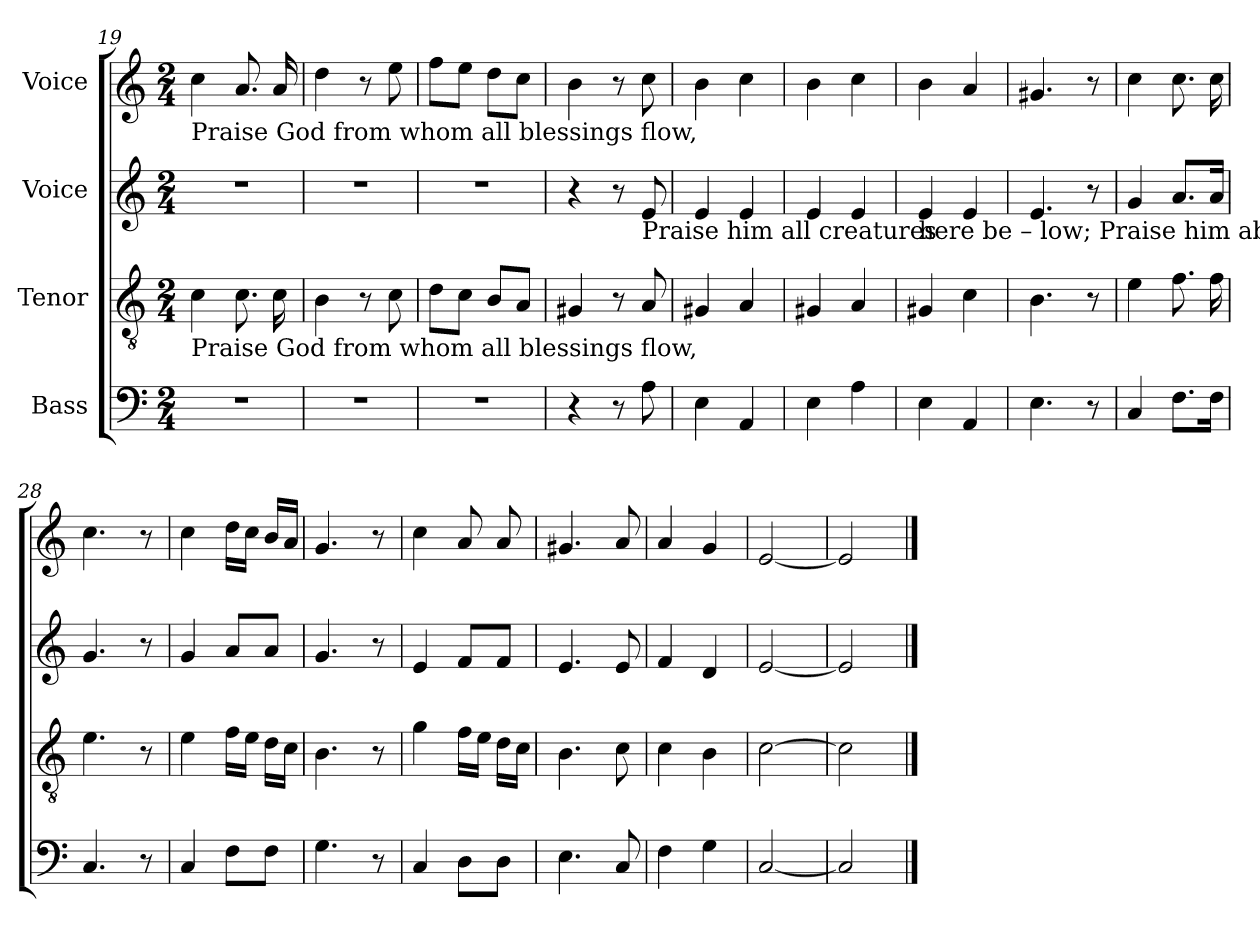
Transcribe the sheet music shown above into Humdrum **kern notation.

**kern	**kern	**kern	**kern
*part4	*part3	*part2	*part1
*staff4	*staff3	*staff2	*staff1
*I"Bass	*I"Tenor	*I"Voice	*I"Voice
*clefF4	*clefGv2	*clefG2	*clefG2
*k[]	*k[]	*k[]	*k[]
*M2/4	*M2/4	*M2/4	*M2/4
=19	=19	=19	=19
!	!	!	!LO:TX:b:t=Praise God from whom all blessings flow,
!	!LO:TX:b:t=Praise God from whom all blessings flow,	!	!
2r	4c\	2r	4cc\
.	8.c\	.	8.a/
.	16c\	.	16a/
=20	=20	=20	=20
2r	4B\	2r	4dd\
.	8r	.	8r
.	8c\	.	8ee\
=21	=21	=21	=21
2r	8d\L	2r	8ff\L
.	8c\J	.	8ee\J
.	8B/L	.	8dd\L
.	8A/J	.	8cc\J
=22	=22	=22	=22
4r	4G#X/	4r	4b\
8r	8r	8r	8r
!	!	!LO:TX:b:t=Praise him all creatures	!
8A\	8A/	8e/	8cc\
=23	=23	=23	=23
4E\	4G#X/	4e/	4b\
4AA/	4A/	4e/	4cc\
=24	=24	=24	=24
4E\	4G#X/	4e/	4b\
4A\	4A/	4e/	4cc\
!!LO:LB:g=z
=25	=25	=25	=25
!	!	!LO:TX:b:t=here be – low;   Praise him above,      ye   heavenly    host,     Praise Father,    Son  and   Ho–ly   Ghost,	!
4E\	4G#X/	4e/	4b\
4AA/	4c\	4e/	4a/
=26	=26	=26	=26
4.E\	4.B\	4.e/	4.g#X/
8r	8r	8r	8r
=27	=27	=27	=27
4C/	4e\	4g/	4cc\
8.F\L	8.f\	8.a/L	8.cc\
16F\Jk	16f\	16a/Jk	16cc\
=28	=28	=28	=28
4.C/	4.e\	4.g/	4.cc\
8r	8r	8r	8r
=29	=29	=29	=29
4C/	4e\	4g/	4cc\
8F\L	16f\LL	8a/L	16dd\LL
.	16e\JJ	.	16cc\JJ
8F\J	16d\LL	8a/J	16b/LL
.	16c\JJ	.	16a/JJ
=30	=30	=30	=30
4.G\	4.B\	4.g/	4.g/
8r	8r	8r	8r
=31	=31	=31	=31
4C/	4g\	4e/	4cc\
8D\L	16f\LL	8f/L	8a/
.	16e\JJ	.	.
8D\J	16d\LL	8f/J	8a/
.	16c\JJ	.	.
=32	=32	=32	=32
4.E\	4.B\	4.e/	4.g#X/
8C/	8c\	8e/	8a/
=33	=33	=33	=33
4F\	4c\	4f/	4a/
4G\	4B\	4d/	4g/
=34	=34	=34	=34
[2C/	[2c\	[2e/	[2e/
=35	=35	=35	=35
2C/]	2c\]	2e/]	2e/]
==	==	==	==
*-	*-	*-	*-
